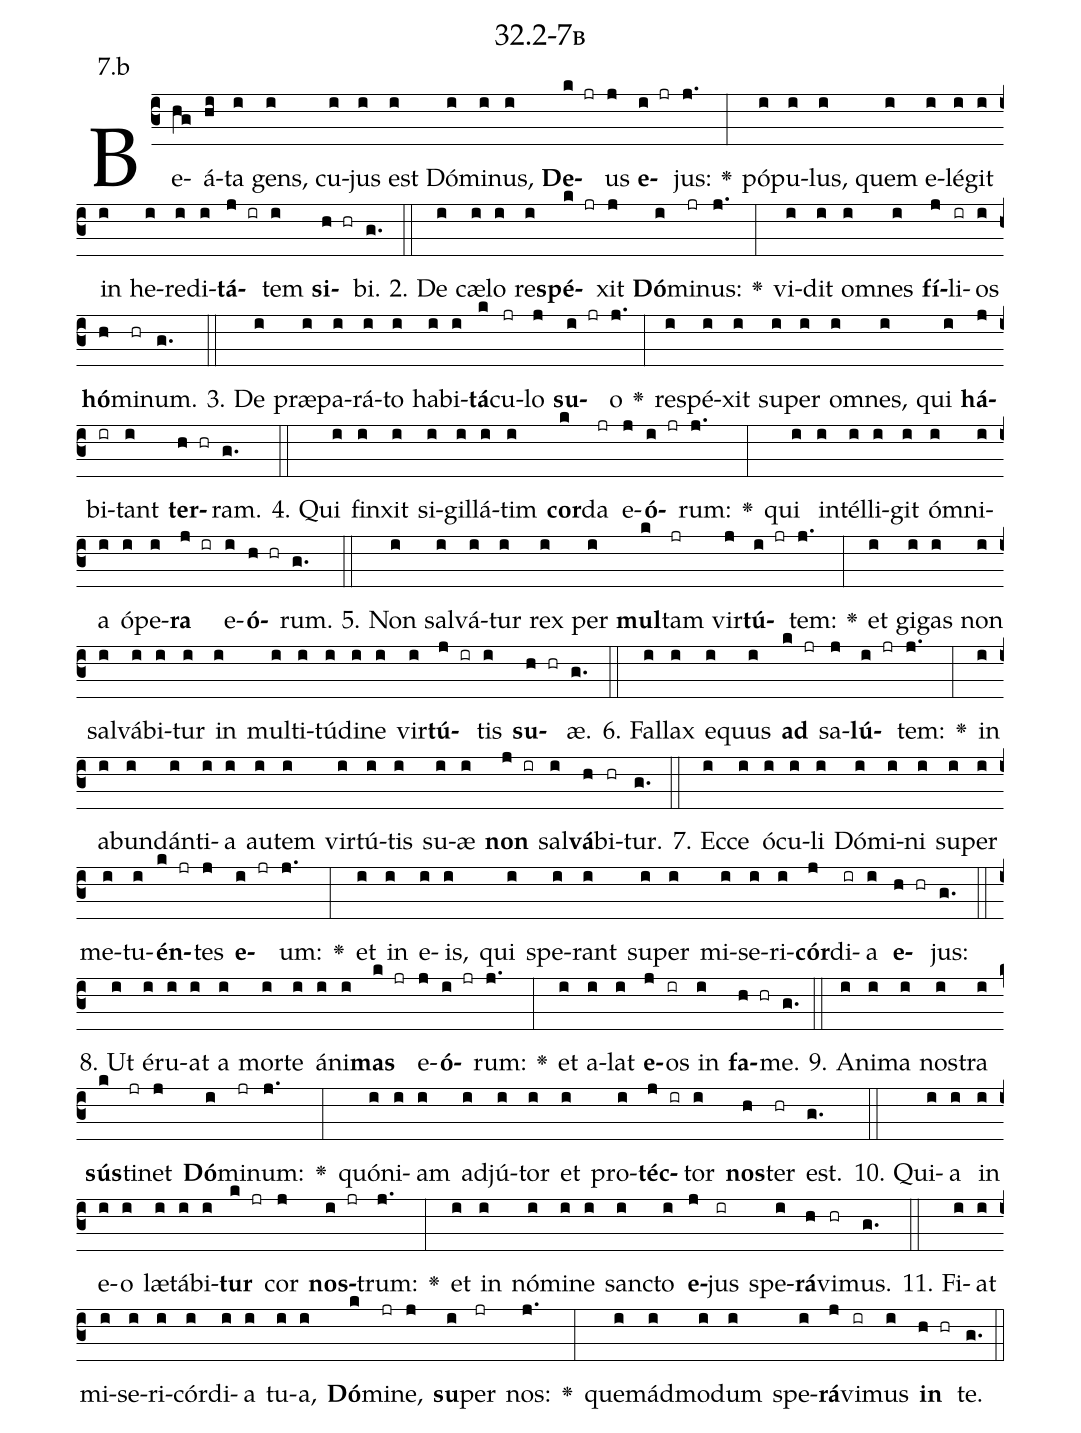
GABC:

name: 32.2-7b;
annotation: 7.b;
%%
(c3)Be(hg)á(hi)ta(i) gens,(i) cu(i)jus(i) est(i) Dó(i)mi(i)nus,(i) <b>De</b>(k jr)us(j) <b>e</b>(i jr)jus:(j.) <v>\greheightstar</v>(:) pó(i)pu(i)lus,(i) quem(i) e(i)lé(i)git(i) in(i) he(i)re(i)di(i)<b>tá</b>(j ir)tem(i) <b>si</b>(h hr)bi.(g.) (::)
2. De(i) cæ(i)lo(i) re(i)<b>spé</b>(k jr)xit(j) <b>Dó</b>(i)mi(jr)nus:(j.) <v>\greheightstar</v>(:) vi(i)dit(i) om(i)nes(i) <b>fí</b>(j)li(ir)os(i) <b>hó</b>(h)mi(hr)num.(g.) (::)
3. De(i) præ(i)pa(i)rá(i)to(i) ha(i)bi(i)<b>tá</b>(k)cu(jr)lo(j) <b>su</b>(i jr)o(j.) <v>\greheightstar</v>(:) re(i)spé(i)xit(i) su(i)per(i) om(i)nes,(i) qui(i) <b>há</b>(j)bi(ir)tant(i) <b>ter</b>(h hr)ram.(g.) (::)
4. Qui(i) fin(i)xit(i) si(i)gil(i)lá(i)tim(i) <b>cor</b>(k)da(jr) e(j)<b>ó</b>(i jr)rum:(j.) <v>\greheightstar</v>(:) qui(i) in(i)tél(i)li(i)git(i) óm(i)ni(i)a(i) ó(i)pe(i)<b>ra</b>(j ir) e(i)<b>ó</b>(h hr)rum.(g.) (::)
5. Non(i) sal(i)vá(i)tur(i) rex(i) per(i) <b>mul</b>(k)tam(jr) vir(j)<b>tú</b>(i jr)tem:(j.) <v>\greheightstar</v>(:) et(i) gi(i)gas(i) non(i) sal(i)vá(i)bi(i)tur(i) in(i) mul(i)ti(i)tú(i)di(i)ne(i) vir(i)<b>tú</b>(j ir)tis(i) <b>su</b>(h hr)æ.(g.) (::)
6. Fal(i)lax(i) e(i)quus(i) <b>ad</b>(k jr) sa(j)<b>lú</b>(i jr)tem:(j.) <v>\greheightstar</v>(:) in(i) ab(i)un(i)dán(i)ti(i)a(i) au(i)tem(i) vir(i)tú(i)tis(i) su(i)æ(i) <b>non</b>(j ir) sal(i)<b>vá</b>(h)bi(hr)tur.(g.) (::)
7. Ec(i)ce(i) ó(i)cu(i)li(i) Dó(i)mi(i)ni(i) su(i)per(i) me(i)tu(i)<b>én</b>(k jr)tes(j) <b>e</b>(i jr)um:(j.) <v>\greheightstar</v>(:) et(i) in(i) e(i)is,(i) qui(i) spe(i)rant(i) su(i)per(i) mi(i)se(i)ri(i)<b>cór</b>(j)di(ir)a(i) <b>e</b>(h hr)jus:(g.) (::)
8. Ut(i) é(i)ru(i)at(i) a(i) mor(i)te(i) á(i)ni(i)<b>mas</b>(k jr) e(j)<b>ó</b>(i jr)rum:(j.) <v>\greheightstar</v>(:) et(i) a(i)lat(i) <b>e</b>(j)os(ir) in(i) <b>fa</b>(h hr)me.(g.) (::)
9. A(i)ni(i)ma(i) nos(i)tra(i) <b>sús</b>(k)ti(jr)net(j) <b>Dó</b>(i)mi(jr)num:(j.) <v>\greheightstar</v>(:) quón(i)i(i)am(i) ad(i)jú(i)tor(i) et(i) pro(i)<b>téc</b>(j ir)tor(i) <b>nos</b>(h)ter(hr) est.(g.) (::)
10. Qui(i)a(i) in(i) e(i)o(i) læ(i)tá(i)bi(i)<b>tur</b>(k jr) cor(j) <b>nos</b>(i jr)trum:(j.) <v>\greheightstar</v>(:) et(i) in(i) nó(i)mi(i)ne(i) sanc(i)to(i) <b>e</b>(j)jus(ir) spe(i)<b>rá</b>(h)vi(hr)mus.(g.) (::)
11. Fi(i)at(i) mi(i)se(i)ri(i)cór(i)di(i)a(i) tu(i)a,(i) <b>Dó</b>(k)mi(jr)ne,(j) <b>su</b>(i)per(jr) nos:(j.) <v>\greheightstar</v>(:) quem(i)ád(i)mo(i)dum(i) spe(i)<b>rá</b>(j)vi(ir)mus(i) <b>in</b>(h hr) te.(g.) (::)
